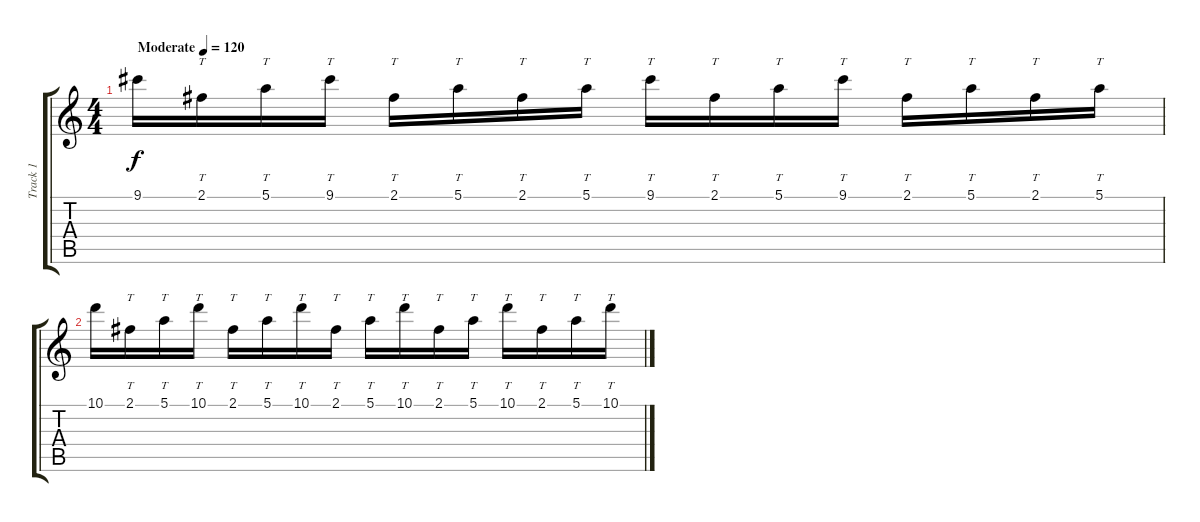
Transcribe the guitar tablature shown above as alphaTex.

\track ("Track 1" "Track 1") {instrument acousticguitarsteel}
\staff {score tabs}
\tuning (E4 B3 G3 D3 A2 E2) {hide}
\ts (4 4)
\tempo (120 "Moderate")
\clef g2
\ks c
9.1.16{dy f instrument acousticguitarsteel} 2.1.16{tt} 5.1.16{tt} 9.1.16{tt} 2.1.16{tt} 5.1.16{tt} 2.1.16{tt} 5.1.16{tt} 9.1.16{tt} 2.1.16{tt} 5.1.16{tt} 9.1.16{tt} 2.1.16{tt} 5.1.16{tt} 2.1.16{tt} 5.1.16{tt} |
10.1.16 2.1.16{tt} 5.1.16{tt} 10.1.16{tt} 2.1.16{tt} 5.1.16{tt} 10.1.16{tt} 2.1.16{tt} 5.1.16{tt} 10.1.16{tt} 2.1.16{tt} 5.1.16{tt} 10.1.16{tt} 2.1.16{tt} 5.1.16{tt} 10.1.16{tt}
